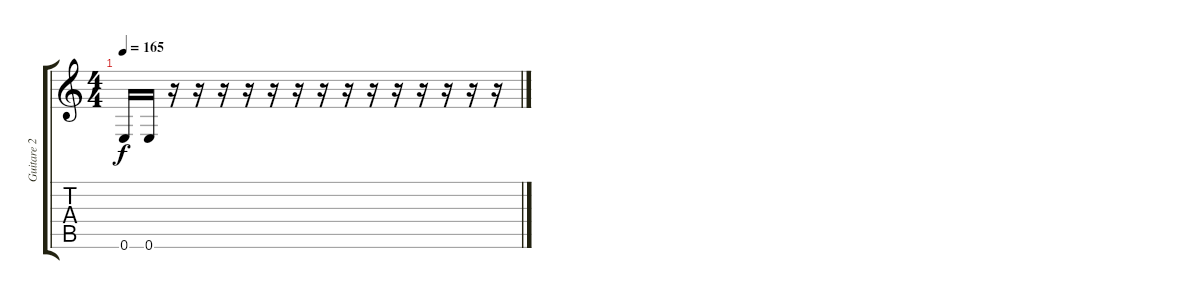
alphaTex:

\track ("Guitare 2" "Guitare 2") {instrument distortionguitar}
\staff {score tabs}
\tuning (E4 B3 G3 D3 A2 E2) {hide}
\ts (4 4)
\tempo 165
\clef g2
\ks c
0.6.16{dy f} 0.6.16 r.16 r.16 r.16 r.16 r.16 r.16 r.16 r.16 r.16 r.16 r.16 r.16 r.16 r.16
